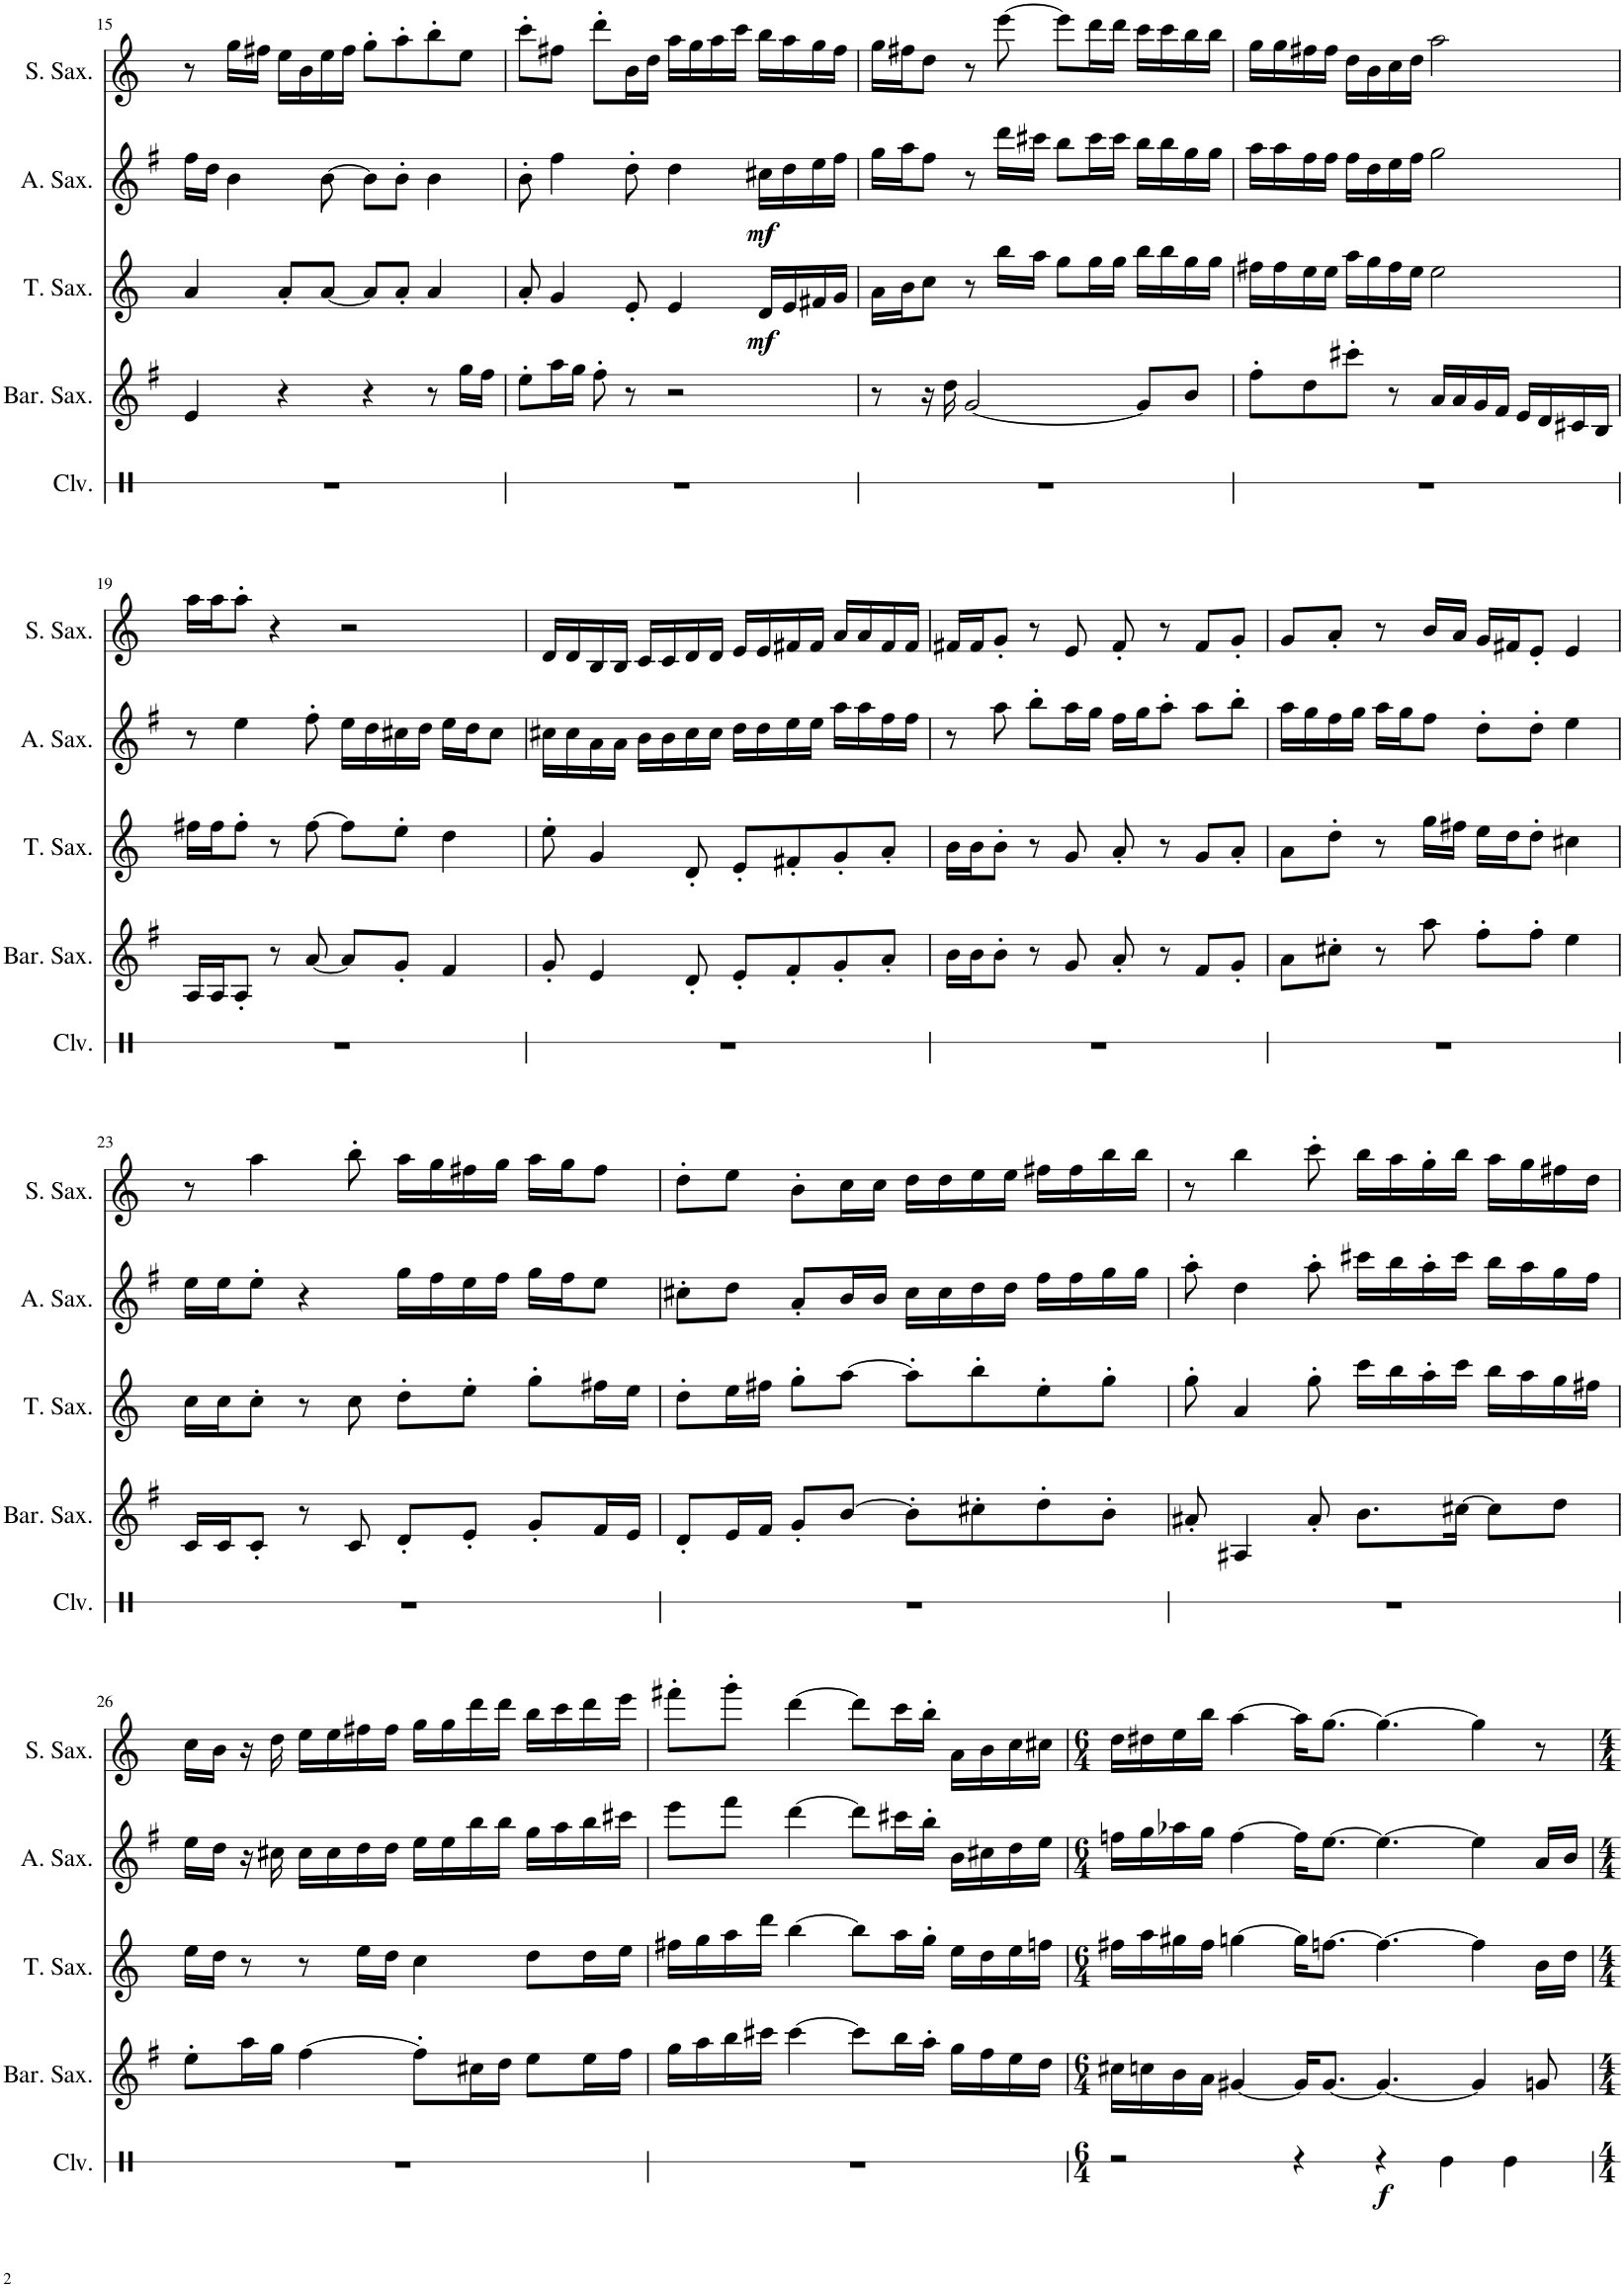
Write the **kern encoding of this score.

**kern	**dynam	**kern	**kern	**dynam	**kern	**dynam	**kern
*part5	*part5	*part4	*part3	*part3	*part2	*part2	*part1
*staff5	*staff5	*staff4	*staff3	*staff3	*staff2	*staff2	*staff1
*I"クラベス	*	*I"バリトンサックス	*I"テナーサックス	*	*I"アルトサックス	*	*I"ソプラノサックス
!!LO:PB:g=z
*clefX	*	*clefG2	*clefG2	*	*clefG2	*	*clefG2
*	*	*Trd12c21	*Trd8c14	*	*Trd5c9	*	*Trd1c2
*k[]	*	*k[f#]	*k[]	*	*k[f#]	*	*k[]
*M4/4	*	*M4/4	*M4/4	*	*M4/4	*	*M4/4
=15	=15	=15	=15	=15	=15	=15	=15
1r	.	4e/	4a/	.	16ff#\LL	.	8r
.	.	.	.	.	16dd\JJ	.	.
.	.	.	.	.	4b\	.	16gg\LL
.	.	.	.	.	.	.	16ff#X\JJ
.	.	4r	8a'/L	.	.	.	16ee\LL
.	.	.	.	.	.	.	16b\
.	.	.	[8a/J	.	[8b\	.	16ee\
.	.	.	.	.	.	.	16ff#\JJ
.	.	4r	8a/L]	.	8b\L]	.	8gg'\L
.	.	.	8a'/J	.	8b'\J	.	8aa'\
.	.	8r	4a/	.	4b\	.	8bb'\
.	.	16gg\LL	.	.	.	.	8ee\J
.	.	16ff#\JJ	.	.	.	.	.
=16	=16	=16	=16	=16	=16	=16	=16
1r	.	8ee'\L	8a'/	.	8b'\	.	8ccc'\L
.	.	16aa\L	4g/	.	4ff#\	.	8ff#X\J
.	.	16gg\JJ	.	.	.	.	.
.	.	8ff#'\	.	.	.	.	8ddd'\L
.	.	8r	8e'/	.	8dd'\	.	16b\L
.	.	.	.	.	.	.	16dd\JJ
.	.	2r	4e/	.	4dd\	.	16aa\LL
.	.	.	.	.	.	.	16gg\
.	.	.	.	.	.	.	16aa\
.	.	.	.	.	.	.	16ccc\JJ
!	!	!	!	!LO:DY:b	!	!LO:DY:b	!
.	.	.	16d/LL	mf	16cc#X\LL	mf	16bb\LL
.	.	.	16e/	.	16dd\	.	16aa\
.	.	.	16f#X/	.	16ee\	.	16gg\
.	.	.	16g/JJ	.	16ff#\JJ	.	16ff#\JJ
=17	=17	=17	=17	=17	=17	=17	=17
1r	.	8r	16a\LL	.	16gg\LL	.	16gg\LL
.	.	.	16b\J	.	16aa\J	.	16ff#X\J
.	.	16r	8cc\J	.	8ff#\J	.	8dd\J
.	.	16dd\	.	.	.	.	.
.	.	[2g/	8r	.	8r	.	8r
.	.	.	16bb\LL	.	16ddd\LL	.	[8eee\
.	.	.	16aa\JJ	.	16ccc#X\JJ	.	.
.	.	.	8gg\L	.	8bb\L	.	8eee\L]
.	.	.	16gg\L	.	16ccc#\L	.	16ddd\L
.	.	.	16gg\JJ	.	16ccc#\JJ	.	16ddd\JJ
.	.	8g/L]	16bb\LL	.	16bb\LL	.	16ccc\LL
.	.	.	16bb\	.	16bb\	.	16ccc\
.	.	8b/J	16gg\	.	16gg\	.	16bb\
.	.	.	16gg\JJ	.	16gg\JJ	.	16bb\JJ
=18	=18	=18	=18	=18	=18	=18	=18
1r	.	8ff#'\L	16ff#X\LL	.	16aa\LL	.	16gg\LL
.	.	.	16ff#\	.	16aa\	.	16gg\
.	.	8dd\	16ee\	.	16ff#\	.	16ff#X\
.	.	.	16ee\JJ	.	16ff#\JJ	.	16ff#\JJ
.	.	8ccc#X'\J	16aa\LL	.	16ff#\LL	.	16dd\LL
.	.	.	16gg\	.	16dd\	.	16b\
.	.	8r	16ff#\	.	16ee\	.	16cc\
.	.	.	16ee\JJ	.	16ff#\JJ	.	16dd\JJ
.	.	16a/LL	2ee\	.	2gg\	.	2aa\
.	.	16a/	.	.	.	.	.
.	.	16g/	.	.	.	.	.
.	.	16f#/JJ	.	.	.	.	.
.	.	16e/LL	.	.	.	.	.
.	.	16d/	.	.	.	.	.
.	.	16c#X/	.	.	.	.	.
.	.	16B/JJ	.	.	.	.	.
!!LO:LB:g=z
=19	=19	=19	=19	=19	=19	=19	=19
1r	.	16A/LL	16ff#X\LL	.	8r	.	16aa\LL
.	.	16A/J	16ff#\J	.	.	.	16aa\J
.	.	8A'/J	8ff#'\J	.	4ee\	.	8aa'\J
.	.	8r	8r	.	.	.	4r
.	.	[8a/	[8ff#\	.	8ff#'\	.	.
.	.	8a/L]	8ff#\L]	.	16ee\LL	.	2r
.	.	.	.	.	16dd\	.	.
.	.	8g'/J	8ee'\J	.	16cc#X\	.	.
.	.	.	.	.	16dd\JJ	.	.
.	.	4f#/	4dd\	.	16ee\LL	.	.
.	.	.	.	.	16dd\J	.	.
.	.	.	.	.	8cc#\J	.	.
=20	=20	=20	=20	=20	=20	=20	=20
1r	.	8g'/	8ee'\	.	16cc#X\LL	.	16d/LL
.	.	.	.	.	16cc#\	.	16d/
.	.	4e/	4g/	.	16a\	.	16B/
.	.	.	.	.	16a\JJ	.	16B/JJ
.	.	.	.	.	16b\LL	.	16c/LL
.	.	.	.	.	16b\	.	16c/
.	.	8d'/	8d'/	.	16cc#\	.	16d/
.	.	.	.	.	16cc#\JJ	.	16d/JJ
.	.	8e'/L	8e'/L	.	16dd\LL	.	16e/LL
.	.	.	.	.	16dd\	.	16e/
.	.	8f#'/	8f#X'/	.	16ee\	.	16f#X/
.	.	.	.	.	16ee\JJ	.	16f#/JJ
.	.	8g'/	8g'/	.	16aa\LL	.	16a/LL
.	.	.	.	.	16aa\	.	16a/
.	.	8a'/J	8a'/J	.	16ff#\	.	16f#/
.	.	.	.	.	16ff#\JJ	.	16f#/JJ
=21	=21	=21	=21	=21	=21	=21	=21
1r	.	16b\LL	16b\LL	.	8r	.	16f#X/LL
.	.	16b\J	16b\J	.	.	.	16f#/J
.	.	8b'\J	8b'\J	.	8aa\	.	8g'/J
.	.	8r	8r	.	8bb'\L	.	8r
.	.	8g/	8g/	.	16aa\L	.	8e/
.	.	.	.	.	16gg\JJ	.	.
.	.	8a'/	8a'/	.	16ff#\LL	.	8f#'/
.	.	.	.	.	16gg\J	.	.
.	.	8r	8r	.	8aa'\J	.	8r
.	.	8f#/L	8g/L	.	8aa\L	.	8f#/L
.	.	8g'/J	8a'/J	.	8bb'\J	.	8g'/J
=22	=22	=22	=22	=22	=22	=22	=22
1r	.	8a\L	8a\L	.	16aa\LL	.	8g/L
.	.	.	.	.	16gg\	.	.
.	.	8cc#X'\J	8dd'\J	.	16ff#\	.	8a'/J
.	.	.	.	.	16gg\JJ	.	.
.	.	8r	8r	.	16aa\LL	.	8r
.	.	.	.	.	16gg\J	.	.
.	.	8aa\	16gg\LL	.	8ff#\J	.	16b/LL
.	.	.	16ff#X\JJ	.	.	.	16a/JJ
.	.	8ff#'\L	16ee\LL	.	8dd'\L	.	16g/LL
.	.	.	16dd\J	.	.	.	16f#X/J
.	.	8ff#'\J	8dd'\J	.	8dd'\J	.	8e'/J
.	.	4ee\	4cc#X\	.	4ee\	.	4e/
!!LO:LB:g=z
=23	=23	=23	=23	=23	=23	=23	=23
1r	.	16c/LL	16cc\LL	.	16ee\LL	.	8r
.	.	16c/J	16cc\J	.	16ee\J	.	.
.	.	8c'/J	8cc'\J	.	8ee'\J	.	4aa\
.	.	8r	8r	.	4r	.	.
.	.	8c/	8cc\	.	.	.	8bb'\
.	.	8d'/L	8dd'\L	.	16gg\LL	.	16aa\LL
.	.	.	.	.	16ff#\	.	16gg\
.	.	8e'/J	8ee'\J	.	16ee\	.	16ff#X\
.	.	.	.	.	16ff#\JJ	.	16gg\JJ
.	.	8g'/L	8gg'\L	.	16gg\LL	.	16aa\LL
.	.	.	.	.	16ff#\J	.	16gg\J
.	.	16f#/L	16ff#X\L	.	8ee\J	.	8ff#\J
.	.	16e/JJ	16ee\JJ	.	.	.	.
=24	=24	=24	=24	=24	=24	=24	=24
1r	.	8d'/L	8dd'\L	.	8cc#X'\L	.	8dd'\L
.	.	16e/L	16ee\L	.	8dd\J	.	8ee\J
.	.	16f#/JJ	16ff#X\JJ	.	.	.	.
.	.	8g'/L	8gg'\L	.	8a'/L	.	8b'\L
.	.	[8b/J	[8aa\J	.	16b/L	.	16cc\L
.	.	.	.	.	16b/JJ	.	16cc\JJ
.	.	8b'\L]	8aa'\L]	.	16cc#\LL	.	16dd\LL
.	.	.	.	.	16cc#\	.	16dd\
.	.	8cc#X'\	8bb'\	.	16dd\	.	16ee\
.	.	.	.	.	16dd\JJ	.	16ee\JJ
.	.	8dd'\	8ee'\	.	16ff#\LL	.	16ff#X\LL
.	.	.	.	.	16ff#\	.	16ff#\
.	.	8b'\J	8gg'\J	.	16gg\	.	16bb\
.	.	.	.	.	16gg\JJ	.	16bb\JJ
=25	=25	=25	=25	=25	=25	=25	=25
1r	.	8a#X'/	8gg'\	.	8aa'\	.	8r
.	.	4A#X/	4a/	.	4dd\	.	4bb\
.	.	8a#'/	8gg'\	.	8aa'\	.	8ccc'\
.	.	8.b\L	16ccc\LL	.	16ccc#X\LL	.	16bb\LL
.	.	.	16bb\	.	16bb\	.	16aa\
.	.	.	16aa'\	.	16aa'\	.	16gg'\
.	.	[16cc#X\Jk	16ccc\JJ	.	16ccc#\JJ	.	16bb\JJ
.	.	8cc#\L]	16bb\LL	.	16bb\LL	.	16aa\LL
.	.	.	16aa\	.	16aa\	.	16gg\
.	.	8dd\J	16gg\	.	16gg\	.	16ff#X\
.	.	.	16ff#X\JJ	.	16ff#\JJ	.	16dd\JJ
!!LO:LB:g=z
=26	=26	=26	=26	=26	=26	=26	=26
1r	.	8ee'\L	16ee\LL	.	16ee\LL	.	16cc\LL
.	.	.	16dd\JJ	.	16dd\JJ	.	16b\JJ
.	.	16aa\L	8r	.	16r	.	16r
.	.	16gg\JJ	.	.	16cc#X\	.	16dd\
.	.	[4ff#\	8r	.	16cc#\LL	.	16ee\LL
.	.	.	.	.	16cc#\	.	16ee\
.	.	.	16ee\LL	.	16dd\	.	16ff#X\
.	.	.	16dd\JJ	.	16dd\JJ	.	16ff#\JJ
.	.	8ff#'\L]	4cc\	.	16ee\LL	.	16gg\LL
.	.	.	.	.	16ee\	.	16gg\
.	.	16cc#X\L	.	.	16bb\	.	16ddd\
.	.	16dd\JJ	.	.	16bb\JJ	.	16ddd\JJ
.	.	8ee\L	8dd\L	.	16gg\LL	.	16bb\LL
.	.	.	.	.	16aa\	.	16ccc\
.	.	16ee\L	16dd\L	.	16bb\	.	16ddd\
.	.	16ff#\JJ	16ee\JJ	.	16ccc#X\JJ	.	16eee\JJ
=27	=27	=27	=27	=27	=27	=27	=27
1r	.	16gg\LL	16ff#X\LL	.	8eee\L	.	8fff#X'\L
.	.	16aa\	16gg\	.	.	.	.
.	.	16bb\	16aa\	.	8fff#\J	.	8ggg'\J
.	.	16ccc#X\JJ	16ddd\JJ	.	.	.	.
.	.	[4ccc#\	[4bb\	.	[4ddd\	.	[4ddd\
.	.	8ccc#\L]	8bb\L]	.	8ddd\L]	.	8ddd\L]
.	.	16bb\L	16aa\L	.	16ccc#X\L	.	16ccc\L
.	.	16aa'\JJ	16gg'\JJ	.	16bb'\JJ	.	16bb'\JJ
.	.	16gg\LL	16ee\LL	.	16b\LL	.	16a\LL
.	.	16ff#\	16dd\	.	16cc#X\	.	16b\
.	.	16ee\	16ee\	.	16dd\	.	16cc\
.	.	16dd\JJ	16ffn\JJ	.	16ee\JJ	.	16cc#X\JJ
=28	=28	=28	=28	=28	=28	=28	=28
*M6/4	*	*M6/4	*M6/4	*	*M6/4	*	*M6/4
2r	.	16cc#X\LL	16ff#X\LL	.	16ffn\LL	.	16dd\LL
.	.	16ccn\	16aa\	.	16gg\	.	16dd#X\
.	.	16b\	16gg#X\	.	16aa-X\	.	16ee\
.	.	16a\JJ	16ff#\JJ	.	16gg\JJ	.	16bb\JJ
.	.	[4g#X/	[4ggn\	.	[4ff\	.	[4aa\
4r	.	16g#/KL]	16gg\KL]	.	16ff\KL]	.	16aa\KL]
.	.	[8.g#/J	[8.ffn\J	.	[8.ee\J	.	[8.gg\J
!	!LO:DY:b	!	!	!	!	!	!
4r	f	4.g#/_	4.ff\_	.	4.ee\_	.	4.gg\_
4Re\	.	.	.	.	.	.	.
.	.	4g#/]	4ff\]	.	4ee\]	.	4gg\]
4Re\	.	.	.	.	.	.	.
.	.	8gn/	16b\LL	.	16a/LL	.	8r
.	.	.	16dd\JJ	.	16b/JJ	.	.
=	=	=	=	=	=	=	=
*-	*-	*-	*-	*-	*-	*-	*-
